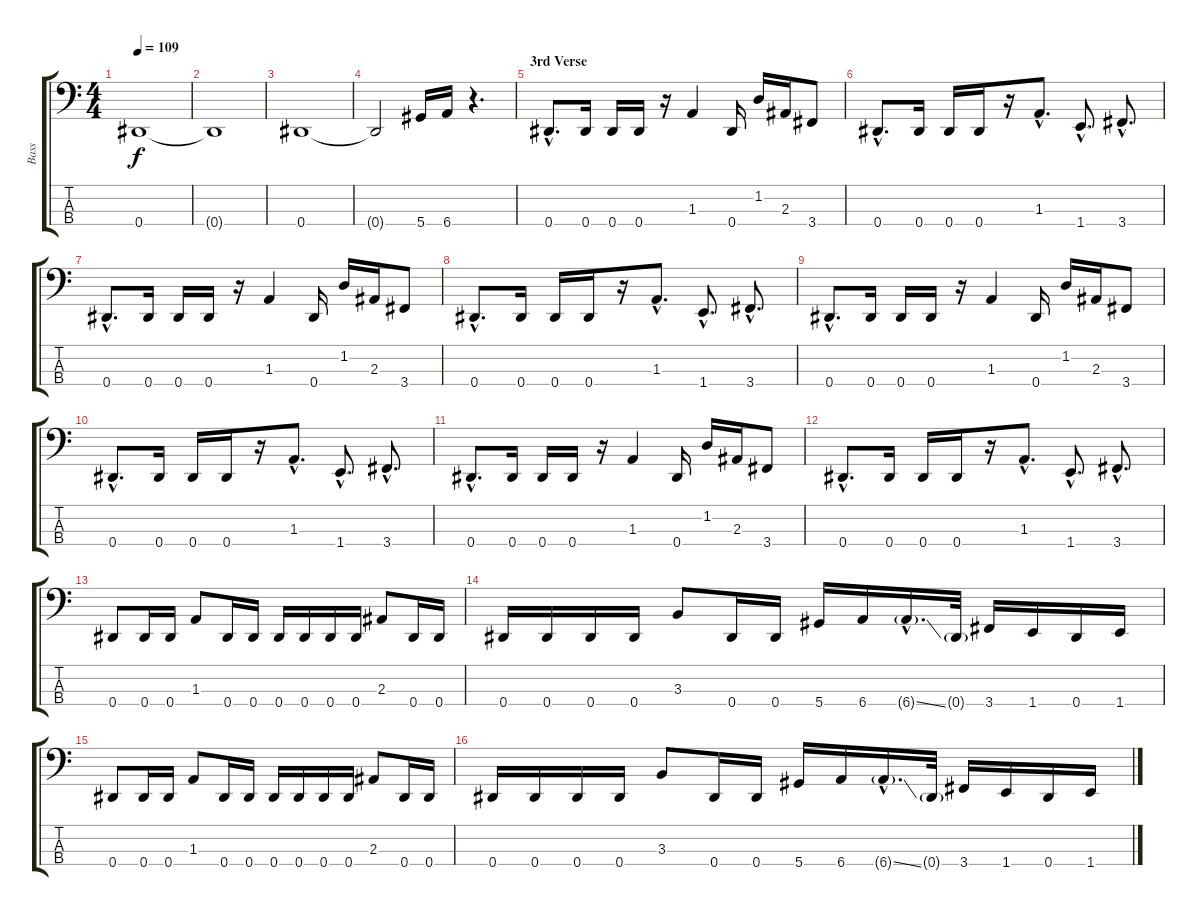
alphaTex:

\track ("Bass" "Bass") {instrument electricbasspick}
\staff {score tabs}
\tuning (Gb2 Db2 Ab1 Eb1) {hide}
\ts (4 4)
\tempo 109
\clef f4
\ks c
0.4.1{dy f} |
0.4{t}.1 |
0.4.1 |
0.4{t}.2 5.4.16 6.4.16 r.4{d} |
\section ("" "3rd Verse")
0.4{hac}.8{d} 0.4.16 0.4.16 0.4.16 r.16 1.3.4 0.4.16 1.2.16 2.3.16 3.4.8 |
0.4{hac}.8{d} 0.4.16 0.4.16 0.4.16 r.16 1.3{hac}.8{d} 1.4{hac}.8{d} 3.4{hac}.8{d} |
0.4{hac}.8{d} 0.4.16 0.4.16 0.4.16 r.16 1.3.4 0.4.16 1.2.16 2.3.16 3.4.8 |
0.4{hac}.8{d} 0.4.16 0.4.16 0.4.16 r.16 1.3{hac}.8{d} 1.4{hac}.8{d} 3.4{hac}.8{d} |
0.4{hac}.8{d} 0.4.16 0.4.16 0.4.16 r.16 1.3.4 0.4.16 1.2.16 2.3.16 3.4.8 |
0.4{hac}.8{d} 0.4.16 0.4.16 0.4.16 r.16 1.3{hac}.8{d} 1.4{hac}.8{d} 3.4{hac}.8{d} |
0.4{hac}.8{d} 0.4.16 0.4.16 0.4.16 r.16 1.3.4 0.4.16 1.2.16 2.3.16 3.4.8 |
0.4{hac}.8{d} 0.4.16 0.4.16 0.4.16 r.16 1.3{hac}.8{d} 1.4{hac}.8{d} 3.4{hac}.8{d} |
0.4.8 0.4.16 0.4.16 1.3.8 0.4.16 0.4.16 0.4.16 0.4.16 0.4.16 0.4.16 2.3.8 0.4.16 0.4.16 |
0.4.16 0.4.16 0.4.16 0.4.16 3.3.8 0.4.16 0.4.16 5.4.16 6.4.16 6.4{ss g hac}.16{d} 0.4{g}.32 3.4.16 1.4.16 0.4.16 1.4.16 |
0.4.8 0.4.16 0.4.16 1.3.8 0.4.16 0.4.16 0.4.16 0.4.16 0.4.16 0.4.16 2.3.8 0.4.16 0.4.16 |
0.4.16 0.4.16 0.4.16 0.4.16 3.3.8 0.4.16 0.4.16 5.4.16 6.4.16 6.4{ss g hac}.16{d} 0.4{g}.32 3.4.16 1.4.16 0.4.16 1.4.16
